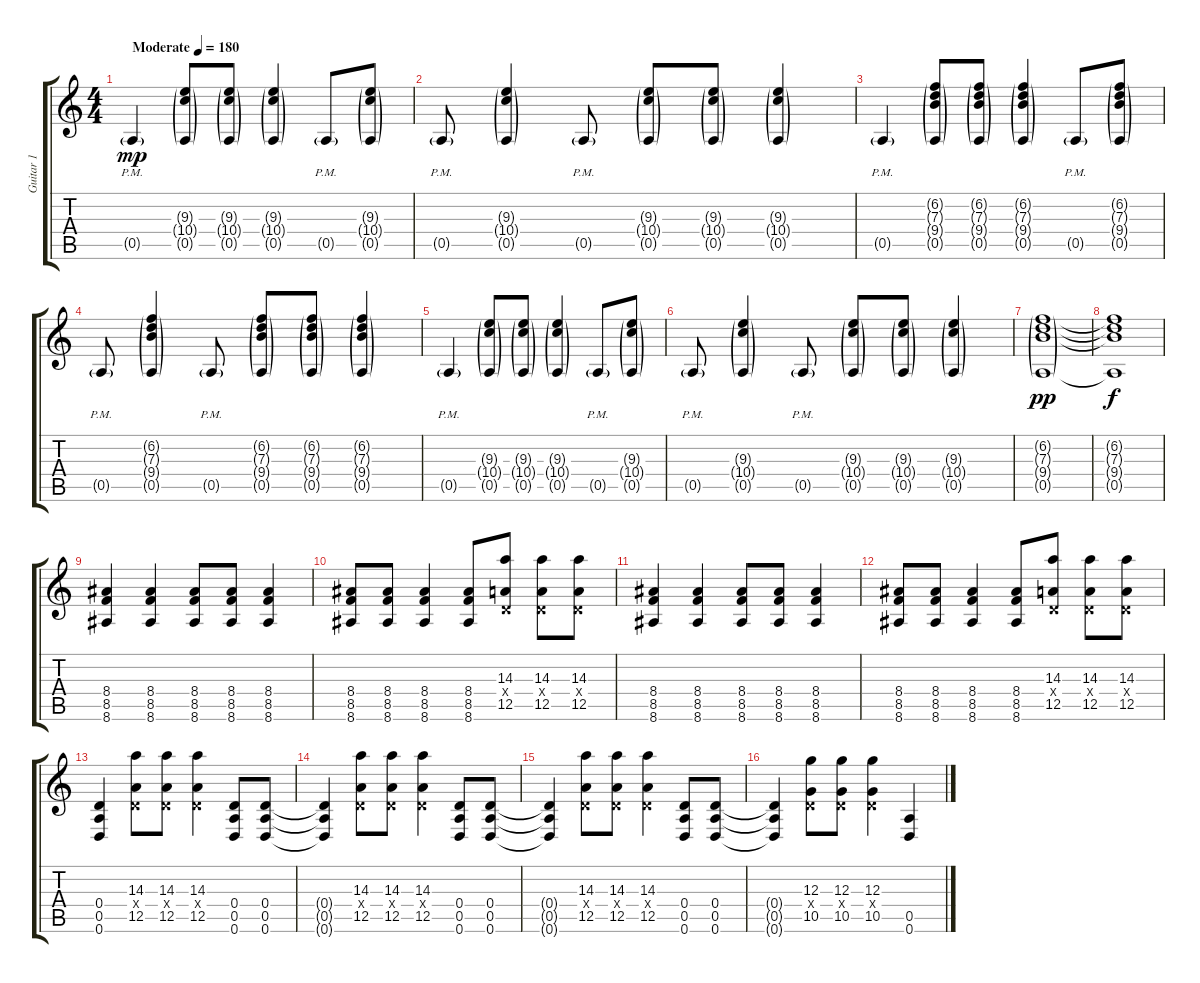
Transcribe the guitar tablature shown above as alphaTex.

\track ("Guitar 1" "Guitar 1") {instrument distortionguitar}
\staff {score tabs}
\tuning (E4 B3 G3 D3 A2 D2) {hide}
\ts (4 4)
\tempo (180 "Moderate")
\clef g2
\ks c
0.5{g pm}.4{dy mp instrument distortionguitar} (9.3{g} 10.4{g} 0.5{g}).8 (9.3{g} 10.4{g} 0.5{g}).8 (9.3{g} 10.4{g} 0.5{g}).4 0.5{g pm}.8 (9.3{g} 10.4{g} 0.5{g}).8 |
0.5{g pm}.8 (9.3{g} 10.4{g} 0.5{g}).4 0.5{g pm}.8 (9.3{g} 10.4{g} 0.5{g}).8 (9.3{g} 10.4{g} 0.5{g}).8 (9.3{g} 10.4{g} 0.5{g}).4 |
0.5{g pm}.4 (6.2{g} 7.3{g} 9.4{g} 0.5{g}).8 (6.2{g} 7.3{g} 9.4{g} 0.5{g}).8 (6.2{g} 7.3{g} 9.4{g} 0.5{g}).4 0.5{g pm}.8 (6.2{g} 7.3{g} 9.4{g} 0.5{g}).8 |
0.5{g pm}.8 (6.2{g} 7.3{g} 9.4{g} 0.5{g}).4 0.5{g pm}.8 (6.2{g} 7.3{g} 9.4{g} 0.5{g}).8 (6.2{g} 7.3{g} 9.4{g} 0.5{g}).8 (6.2{g} 7.3{g} 9.4{g} 0.5{g}).4 |
0.5{g pm}.4 (9.3{g} 10.4{g} 0.5{g}).8 (9.3{g} 10.4{g} 0.5{g}).8 (9.3{g} 10.4{g} 0.5{g}).4 0.5{g pm}.8 (9.3{g} 10.4{g} 0.5{g}).8 |
0.5{g pm}.8 (9.3{g} 10.4{g} 0.5{g}).4 0.5{g pm}.8 (9.3{g} 10.4{g} 0.5{g}).8 (9.3{g} 10.4{g} 0.5{g}).8 (9.3{g} 10.4{g} 0.5{g}).4 |
(6.2{g} 7.3{g} 9.4{g} 0.5{g}).1{dy pp} |
(6.2{t} 7.3{t} 9.4{t} 0.5{t}).1{dy f} |
(8.4 8.5 8.6).4 (8.4 8.5 8.6).4 (8.4 8.5 8.6).8 (8.4 8.5 8.6).8 (8.4 8.5 8.6).4 |
(8.4 8.5 8.6).8 (8.4 8.5 8.6).8 (8.4 8.5 8.6).4 (8.4 8.5 8.6).8 (14.3 0.4{x} 12.5).8 (14.3 0.4{x} 12.5).8 (14.3 0.4{x} 12.5).8 |
(8.4 8.5 8.6).4 (8.4 8.5 8.6).4 (8.4 8.5 8.6).8 (8.4 8.5 8.6).8 (8.4 8.5 8.6).4 |
(8.4 8.5 8.6).8 (8.4 8.5 8.6).8 (8.4 8.5 8.6).4 (8.4 8.5 8.6).8 (14.3 0.4{x} 12.5).8 (14.3 0.4{x} 12.5).8 (14.3 0.4{x} 12.5).8 |
(0.4 0.5 0.6).4 (14.3 0.4{x} 12.5).8 (14.3 0.4{x} 12.5).8 (14.3 0.4{x} 12.5).4 (0.4 0.5 0.6).8 (0.4 0.5 0.6).8 |
(0.4{t} 0.5{t} 0.6{t}).4 (14.3 0.4{x} 12.5).8 (14.3 0.4{x} 12.5).8 (14.3 0.4{x} 12.5).4 (0.4 0.5 0.6).8 (0.4 0.5 0.6).8 |
(0.4{t} 0.5{t} 0.6{t}).4 (14.3 0.4{x} 12.5).8 (14.3 0.4{x} 12.5).8 (14.3 0.4{x} 12.5).4 (0.4 0.5 0.6).8 (0.4 0.5 0.6).8 |
(0.4{t} 0.5{t} 0.6{t}).4 (12.3 0.4{x} 10.5).8 (12.3 0.4{x} 10.5).8 (12.3 0.4{x} 10.5).4 (0.5 0.6).4
